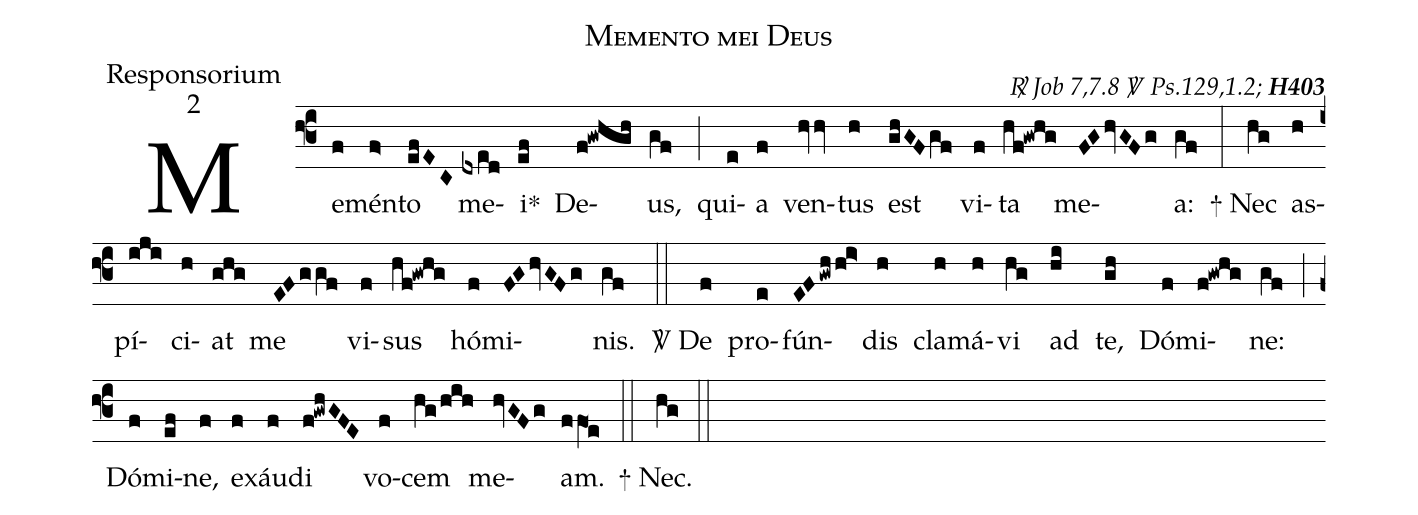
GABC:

name:Memento mei Deus;
office-part:Responsorium;
mode:2;
commentary:{\itshape\mdseries \Rbar\ Job 7,7.8 \Vbar\   Ps.129,1.2;\/}   {\bfseries H403};
%%
(f3) Me(f)mén(f>)to(efEC) me(dxed)i<sp>*</sp>(ef) De(f!gwhgh)us,(gf) (;)
qui(e)a(f) ven(hvv)tus(h) est(ghGFgf) vi(f)ta(hf!gwhg) me(FGhvGFg)a:(gf) (:)
<sp>+</sp> Nec(hg) as(h)pí(iji)ci(h)at(ghg) me(EFggf) vi(f)sus(hf!gwhg) hó(f)mi(FGhvGFg)nis.(gf) (::)
<sp>V/</sp> De(f) pro(e)fún(EFgwhhi>)dis(h) cla(h)má(h)vi(hg) ad(hi) te,(gh) Dó(f)mi(f!gwhg)ne:(gf) (;)
Dó(f)mi(ef)ne,(f) e(f)xáu(f)di(f!gwhGFE) vo(f)cem(hg/hih) me(hvGFg)am.(ffO1e) (::)
<sp>+</sp> Nec.(hg) (::)
